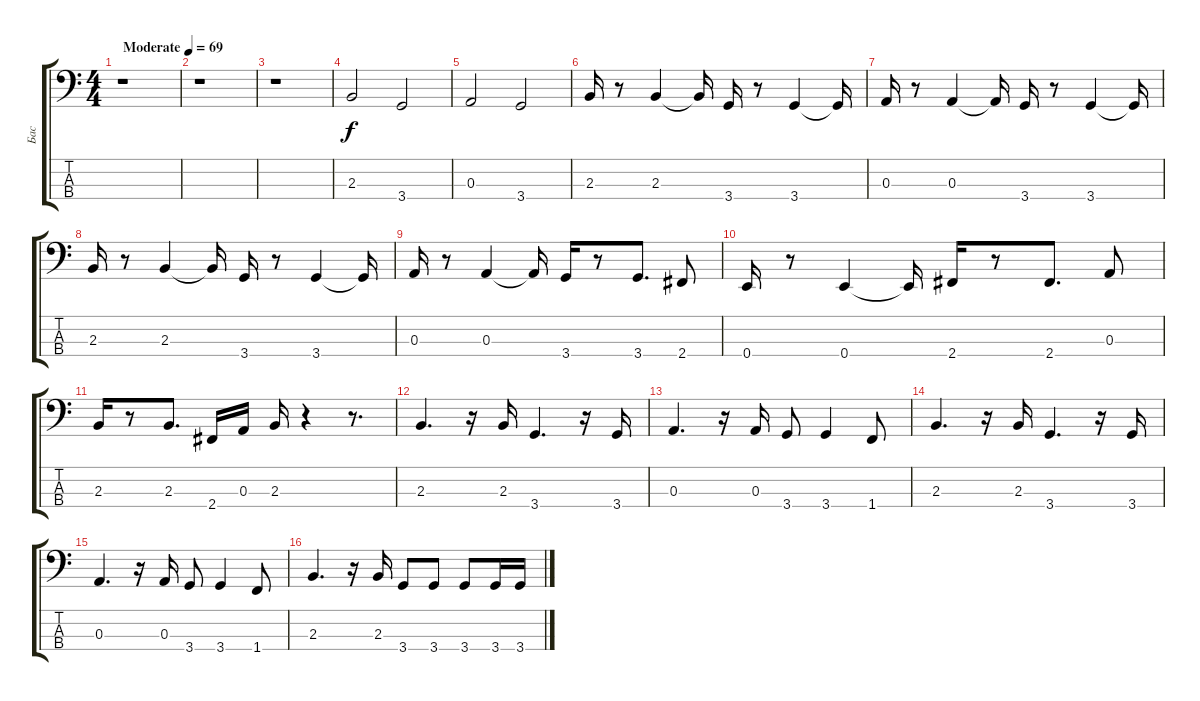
\track ("Бас" "Бас") {instrument electricbassfinger}
\staff {score tabs}
\tuning (G2 D2 A1 E1) {hide}
\ts (4 4)
\tempo (69 "Moderate")
\clef f4
\ks c
r.1{dy f instrument electricbassfinger} |
r.1 |
r.1 |
2.3.2 3.4.2 |
0.3.2 3.4.2 |
2.3.16 r.8 2.3.4 2.3{t}.16 3.4.16 r.8 3.4.4 3.4{t}.16 |
0.3.16 r.8 0.3.4 0.3{t}.16 3.4.16 r.8 3.4.4 3.4{t}.16 |
2.3.16 r.8 2.3.4 2.3{t}.16 3.4.16 r.8 3.4.4 3.4{t}.16 |
0.3.16 r.8 0.3.4 0.3{t}.16 3.4.16 r.8 3.4.8{d} 2.4.8 |
0.4.16 r.8 0.4.4 0.4{t}.16 2.4.16 r.8 2.4.8{d} 0.3.8 |
2.3.16 r.8 2.3.8{d} 2.4.16 0.3.16 2.3.16 r.4 r.8{d} |
2.3.4{d} r.16 2.3.16 3.4.4{d} r.16 3.4.16 |
0.3.4{d} r.16 0.3.16 3.4.8 3.4.4 1.4.8 |
2.3.4{d} r.16 2.3.16 3.4.4{d} r.16 3.4.16 |
0.3.4{d} r.16 0.3.16 3.4.8 3.4.4 1.4.8 |
2.3.4{d} r.16 2.3.16 3.4.8 3.4.8 3.4.8 3.4.16 3.4.16
